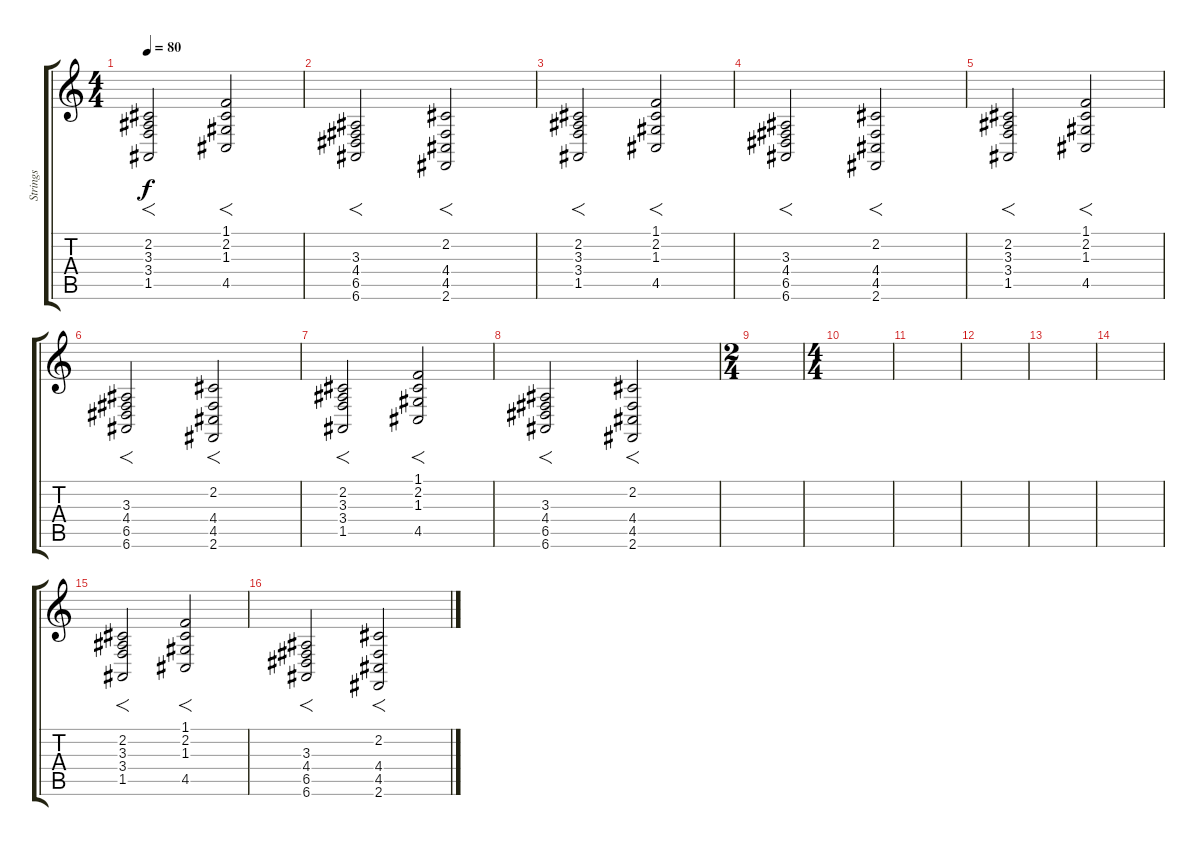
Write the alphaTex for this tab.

\track ("Strings" "Strings") {instrument synthstrings1}
\staff {score tabs}
\tuning (E4 B3 G3 D3 A2 E2) {hide}
\ts (4 4)
\tempo 80
\clef g2
\ks c
(2.2 3.3 3.4 1.5).2{f dy f instrument synthstrings1} (1.1 2.2 1.3 4.5).2{f} |
(3.3 4.4 6.5 6.6).2{f} (2.2 4.4 4.5 2.6).2{f} |
(2.2 3.3 3.4 1.5).2{f} (1.1 2.2 1.3 4.5).2{f} |
(3.3 4.4 6.5 6.6).2{f} (2.2 4.4 4.5 2.6).2{f} |
(2.2 3.3 3.4 1.5).2{f} (1.1 2.2 1.3 4.5).2{f} |
(3.3 4.4 6.5 6.6).2{f} (2.2 4.4 4.5 2.6).2{f} |
(2.2 3.3 3.4 1.5).2{f} (1.1 2.2 1.3 4.5).2{f} |
(3.3 4.4 6.5 6.6).2{f} (2.2 4.4 4.5 2.6).2{f} |
\ts (2 4)
|
\ts (4 4)
|
|
|
|
|
(2.2 3.3 3.4 1.5).2{f} (1.1 2.2 1.3 4.5).2{f} |
(3.3 4.4 6.5 6.6).2{f} (2.2 4.4 4.5 2.6).2{f}
